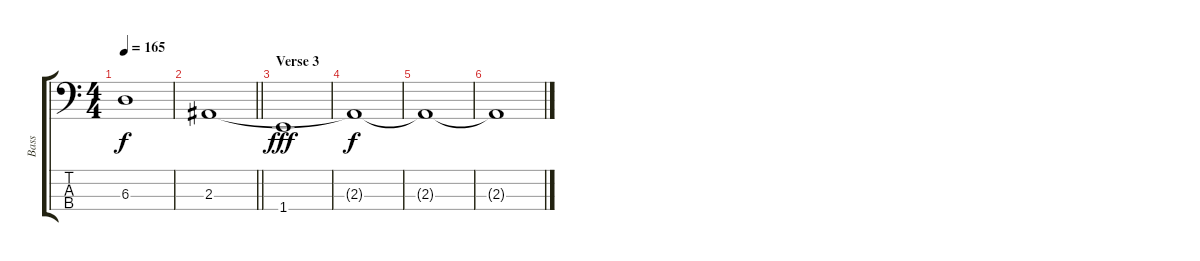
\track ("Bass" "Bass") {instrument electricbassfinger}
\staff {score tabs}
\tuning (Gb2 Db2 Ab1 Eb1) {hide}
\ts (4 4)
\tempo 165
\clef f4
\ks c
6.3.1{dy f} |
\barLineRight lightlight
2.3.1 |
\section ("" "Verse 3")
1.4.1{dy fff} |
2.3{t}.1{dy f} |
2.3{t}.1 |
2.3{t}.1
